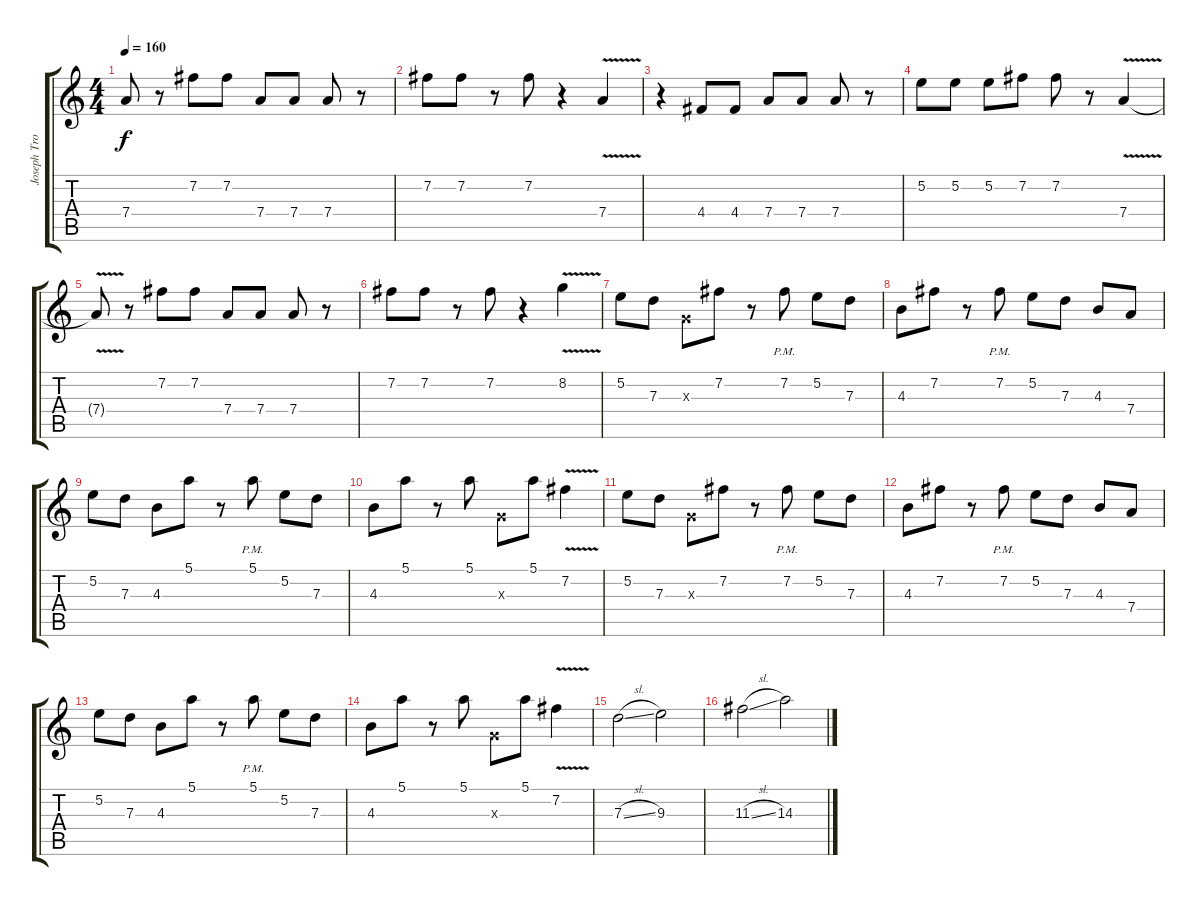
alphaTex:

\track ("Joseph Trohman (Lead Guitar)" "Joseph Tro") {instrument overdrivenguitar}
\staff {score tabs}
\tuning (E4 B3 G3 D3 A2 D2) {hide}
\ts (4 4)
\tempo 160
\clef g2
\ks c
7.4{t}.8{dy f} r.8 7.2.8 7.2.8 7.4.8 7.4.8 7.4.8 r.8 |
7.2.8 7.2.8 r.8 7.2.8 r.4 7.4{v}.4 |
r.4 4.4.8 4.4.8 7.4.8 7.4.8 7.4.8 r.8 |
5.2.8 5.2.8 5.2.8 7.2.8 7.2.8 r.8 7.4{v}.4 |
7.4{t}.8 r.8 7.2.8 7.2.8 7.4.8 7.4.8 7.4.8 r.8 |
7.2.8 7.2.8 r.8 7.2.8 r.4 8.2{v}.4 |
5.2.8{balance 0} 7.3.8 0.3{x}.8 7.2.8 r.8 7.2{pm}.8 5.2.8 7.3.8 |
4.3.8 7.2.8 r.8 7.2{pm}.8 5.2.8 7.3.8 4.3.8 7.4.8 |
5.2.8 7.3.8 4.3.8 5.1.8 r.8 5.1{pm}.8 5.2.8 7.3.8 |
4.3.8 5.1.8 r.8 5.1.8 0.3{x}.8 5.1.8 7.2{v}.4 |
5.2.8 7.3.8 0.3{x}.8 7.2.8 r.8 7.2{pm}.8 5.2.8 7.3.8 |
4.3.8 7.2.8 r.8 7.2{pm}.8 5.2.8 7.3.8 4.3.8 7.4.8 |
5.2.8 7.3.8 4.3.8 5.1.8 r.8 5.1{pm}.8 5.2.8 7.3.8 |
4.3.8 5.1.8 r.8 5.1.8 0.3{x}.8 5.1.8 7.2{v}.4 |
7.3{sl}.2 9.3.2 |
11.3{sl}.2 14.3{sl}.2
